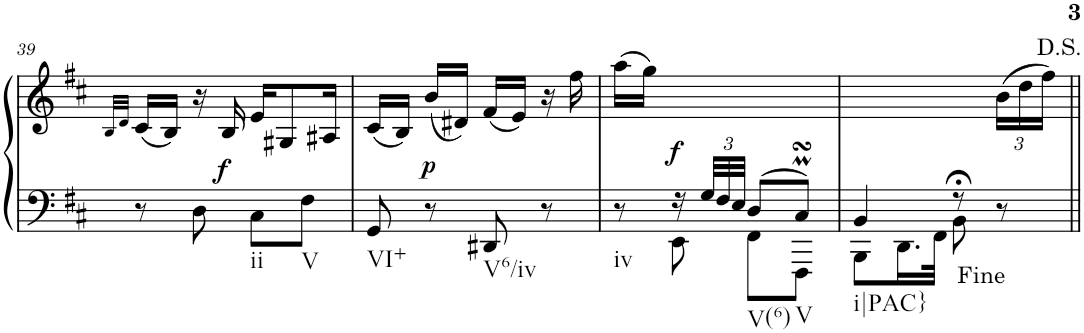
**kern	**kern	**dynam
*part1	*part1	*part1
*staff2	*staff1	*staff1/2
*I"Harpsichord	*	*
*I'Hch.	*	*
!!LO:PB:g=z
*clefF4	*clefG2	*
*k[f#c#]	*k[f#c#]	*
*b:	*b:	*
*M2/4	*M2/4	*
=39	=39	=39
.	32qB/LLL	.
.	32qd/JJJ	.
8r	(<16c#/LL	.
.	16B/JJ)	.
8D\	16r	.
!	!	!LO:DY:b
.	16B/	f
8C#\L	16e/KL	.
.	8G#X/	.
8F#\J	.	.
.	16A#X/Jk	.
=40	=40	=40
8GG/	(<16c#/LL	.
.	16B/JJ)	.
!	!	!LO:DY:b
8r	(<16b/LL	p
.	16d#X/JJ)	.
8DD#X/	(<16f#/LL	.
.	16e/JJ)	.
8r	16r	.
.	16ff#\	.
=41	=41	=41
*^	*	*
8r	8ryy	(>16aa\LL	.
.	.	16gg\JJ)	.
!	!	!	!LO:DY:b
16r	8EE\	8ryy	f
*Xbrackettup	*	*	*
48G/LLL	.	.	.
48F#/	.	.	.
48E/JJJ	.	.	.
8D/L	8FF#\L	4ryy	.
8C#msSsS/J	8FFF#\J	.	.
=42	=42	=42	=42
4BB/	8BBB\L	4.ryy	.
.	16.DD\L	.	.
.	32FF#\JJk	.	.
8r;<	8BB\	.	.
*	*	*Xbrackettup	*
8r	8ryy	(>24b\LL	.
.	.	24dd\	.
.	.	24ff#\JJ)	.
*v	*v	*	*
=||	=||	=||
*-	*-	*-
